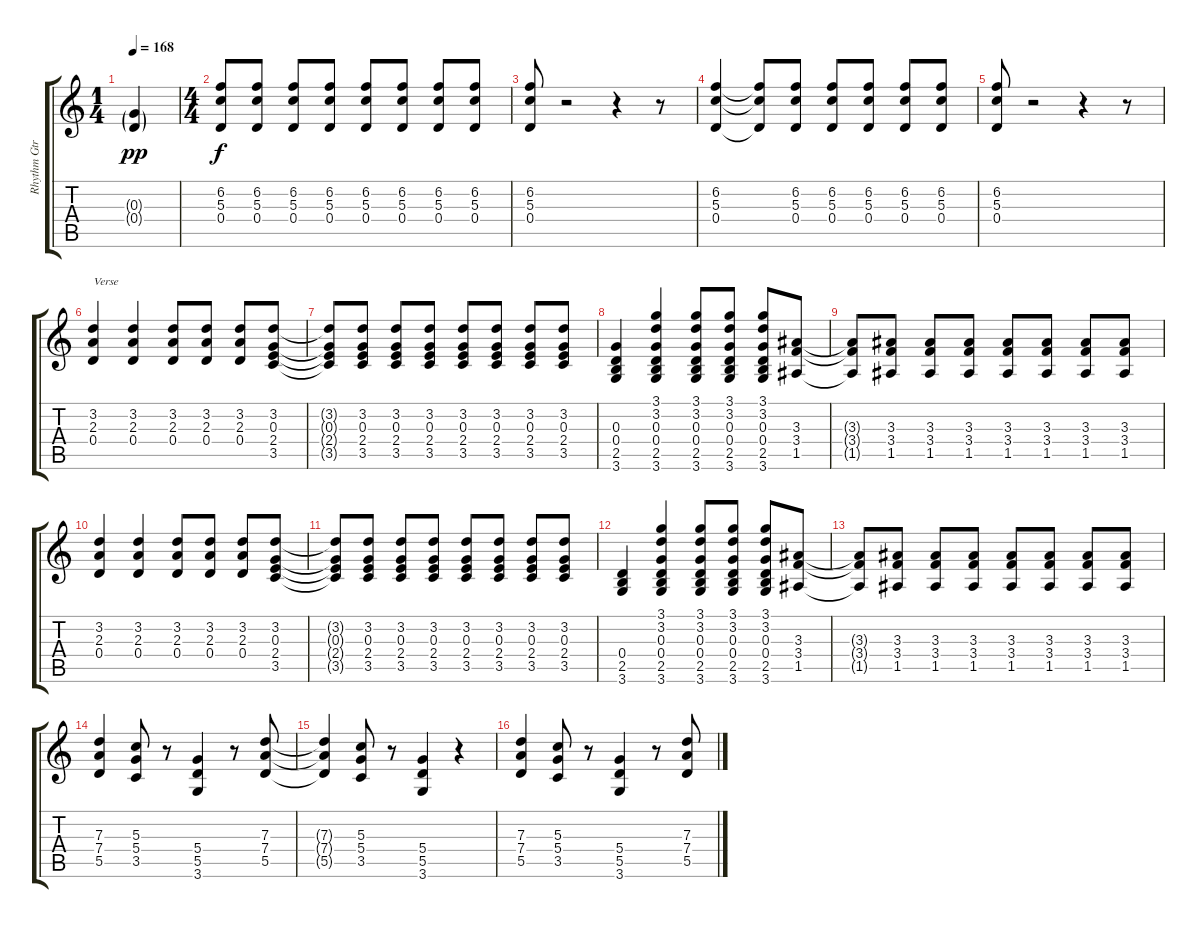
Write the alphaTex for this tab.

\track ("Rhythm Gtr." "Rhythm Gtr") {instrument overdrivenguitar}
\staff {score tabs}
\tuning (E4 B3 G3 D3 A2 E2) {hide}
\ts (1 4)
\tempo 168
\clef g2
\ks c
(0.3{g} 0.4{g}).4{dy pp instrument overdrivenguitar} |
\ts (4 4)
(6.2 5.3 0.4).8{dy f} (6.2 5.3 0.4).8 (6.2 5.3 0.4).8 (6.2 5.3 0.4).8 (6.2 5.3 0.4).8 (6.2 5.3 0.4).8 (6.2 5.3 0.4).8 (6.2 5.3 0.4).8 |
(6.2 5.3 0.4).8 r.2 r.4 r.8 |
(6.2 5.3 0.4).4 (6.2{t} 5.3{t} 0.4{t}).8 (6.2 5.3 0.4).8 (6.2 5.3 0.4).8 (6.2 5.3 0.4).8 (6.2 5.3 0.4).8 (6.2 5.3 0.4).8 |
(6.2 5.3 0.4).8 r.2 r.4 r.8 |
(3.2 2.3 0.4).4{txt "Verse"} (3.2 2.3 0.4).4 (3.2 2.3 0.4).8 (3.2 2.3 0.4).8 (3.2 2.3 0.4).8 (3.2 0.3 2.4 3.5).8 |
(3.2{t} 0.3{t} 2.4{t} 3.5{t}).8 (3.2 0.3 2.4 3.5).8 (3.2 0.3 2.4 3.5).8 (3.2 0.3 2.4 3.5).8 (3.2 0.3 2.4 3.5).8 (3.2 0.3 2.4 3.5).8 (3.2 0.3 2.4 3.5).8 (3.2 0.3 2.4 3.5).8 |
(0.3 0.4 2.5 3.6).4 (3.1 3.2 0.3 0.4 2.5 3.6).4 (3.1 3.2 0.3 0.4 2.5 3.6).8 (3.1 3.2 0.3 0.4 2.5 3.6).8 (3.1 3.2 0.3 0.4 2.5 3.6).8 (3.3 3.4 1.5).8 |
(3.3{t} 3.4{t} 1.5{t}).8 (3.3 3.4 1.5).8 (3.3 3.4 1.5).8 (3.3 3.4 1.5).8 (3.3 3.4 1.5).8 (3.3 3.4 1.5).8 (3.3 3.4 1.5).8 (3.3 3.4 1.5).8 |
(3.2 2.3 0.4).4 (3.2 2.3 0.4).4 (3.2 2.3 0.4).8 (3.2 2.3 0.4).8 (3.2 2.3 0.4).8 (3.2 0.3 2.4 3.5).8 |
(3.2{t} 0.3{t} 2.4{t} 3.5{t}).8 (3.2 0.3 2.4 3.5).8 (3.2 0.3 2.4 3.5).8 (3.2 0.3 2.4 3.5).8 (3.2 0.3 2.4 3.5).8 (3.2 0.3 2.4 3.5).8 (3.2 0.3 2.4 3.5).8 (3.2 0.3 2.4 3.5).8 |
(0.4 2.5 3.6).4 (3.1 3.2 0.3 0.4 2.5 3.6).4 (3.1 3.2 0.3 0.4 2.5 3.6).8 (3.1 3.2 0.3 0.4 2.5 3.6).8 (3.1 3.2 0.3 0.4 2.5 3.6).8 (3.3 3.4 1.5).8 |
(3.3{t} 3.4{t} 1.5{t}).8 (3.3 3.4 1.5).8 (3.3 3.4 1.5).8 (3.3 3.4 1.5).8 (3.3 3.4 1.5).8 (3.3 3.4 1.5).8 (3.3 3.4 1.5).8 (3.3 3.4 1.5).8 |
(7.3 7.4 5.5).4 (5.3 5.4 3.5).8 r.8 (5.4 5.5 3.6).4 r.8 (7.3 7.4 5.5).8 |
(7.3{t} 7.4{t} 5.5{t}).4 (5.3 5.4 3.5).8 r.8 (5.4 5.5 3.6).4 r.4 |
(7.3 7.4 5.5).4 (5.3 5.4 3.5).8 r.8 (5.4 5.5 3.6).4 r.8 (7.3 7.4 5.5).8
